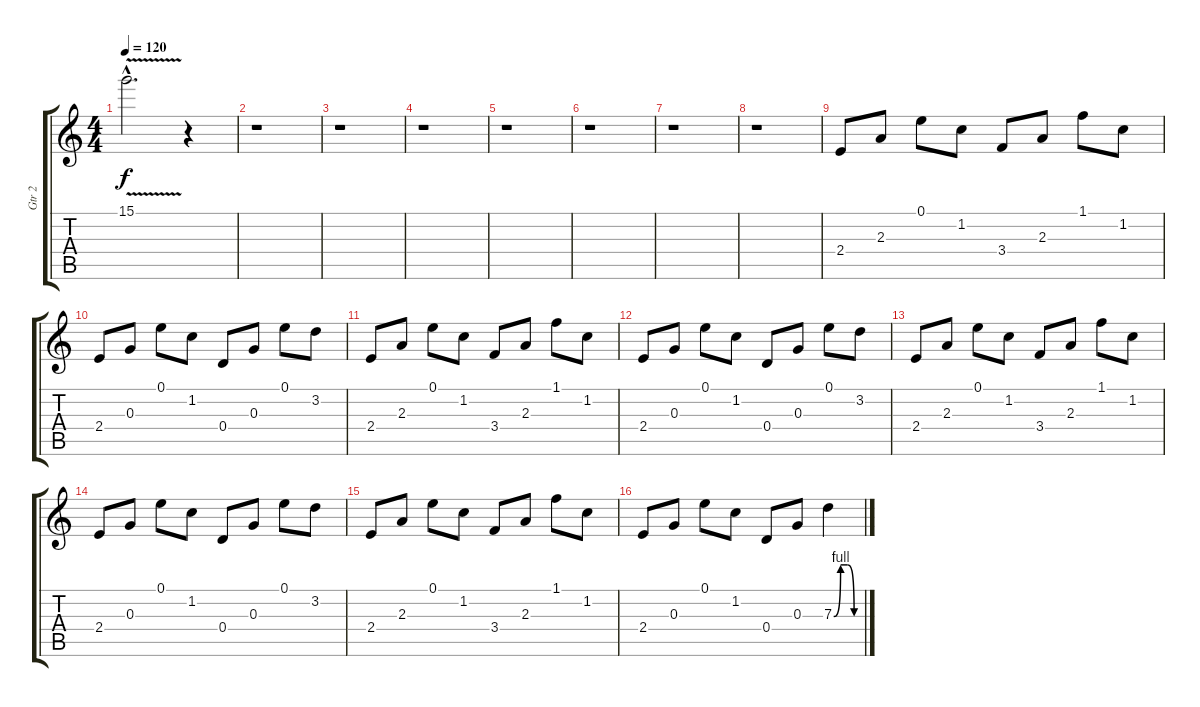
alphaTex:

\track ("Gtr 2" "Gtr 2") {instrument overdrivenguitar}
\staff {score tabs}
\tuning (E4 B3 G3 D3 A2 E2) {hide}
\ts (4 4)
\tempo 120
\clef g2
\ks c
15.1{v hac}.2{d dy f} r.4 |
r.1 |
r.1 |
r.1 |
r.1 |
r.1 |
r.1 |
r.1 |
2.4.8 2.3.8 0.1.8 1.2.8 3.4.8 2.3.8 1.1.8 1.2.8 |
2.4.8 0.3.8 0.1.8 1.2.8 0.4.8 0.3.8 0.1.8 3.2.8 |
2.4.8 2.3.8 0.1.8 1.2.8 3.4.8 2.3.8 1.1.8 1.2.8 |
2.4.8 0.3.8 0.1.8 1.2.8 0.4.8 0.3.8 0.1.8 3.2.8 |
2.4.8 2.3.8 0.1.8 1.2.8 3.4.8 2.3.8 1.1.8 1.2.8 |
2.4.8 0.3.8 0.1.8 1.2.8 0.4.8 0.3.8 0.1.8 3.2.8 |
2.4.8 2.3.8 0.1.8 1.2.8 3.4.8 2.3.8 1.1.8 1.2.8 |
2.4.8 0.3.8 0.1.8 1.2.8 0.4.8 0.3.8 7.3{be (custom 0 0 15 4 30 4 45 0 60 0)}.4
